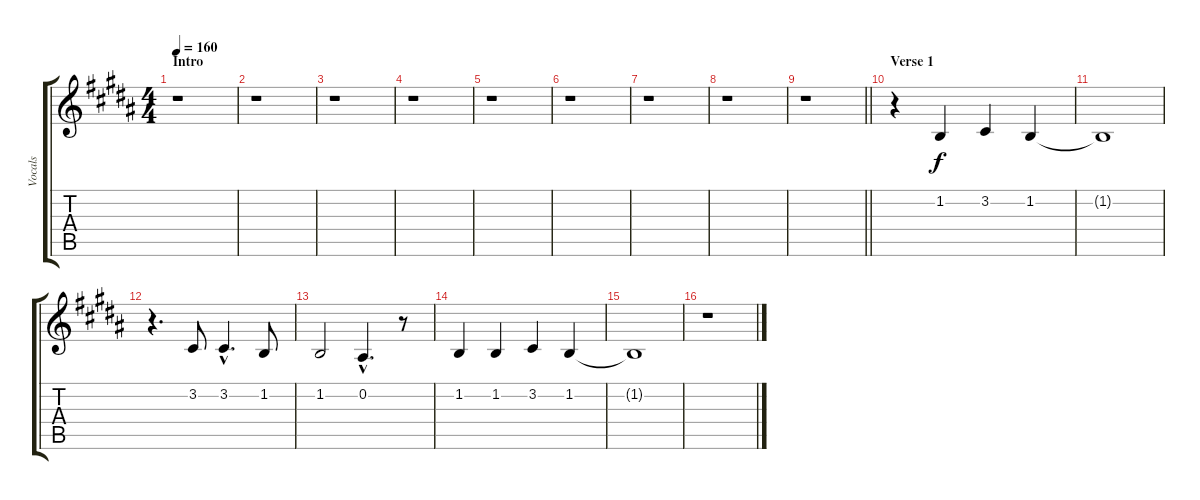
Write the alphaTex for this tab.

\track ("Vocals" "Vocals") {instrument oboe}
\staff {score tabs}
\tuning (Eb4 Bb3 Gb3 Db3 Ab2 Eb2) {hide}
\ts (4 4)
\section ("" "Intro")
\tempo 160
\clef g2
\ks g#minor
r.1{dy f instrument oboe} |
r.1 |
r.1 |
r.1 |
r.1 |
r.1 |
r.1 |
r.1 |
\barLineRight lightlight
r.1 |
\section ("" "Verse 1")
r.4 1.2.4 3.2.4 1.2.4 |
1.2{t}.1 |
r.4{d} 3.2.8 3.2{hac}.4{d} 1.2.8 |
1.2.2 0.2{hac}.4{d} r.8 |
1.2.4 1.2.4 3.2.4 1.2.4 |
1.2{t}.1 |
r.1
